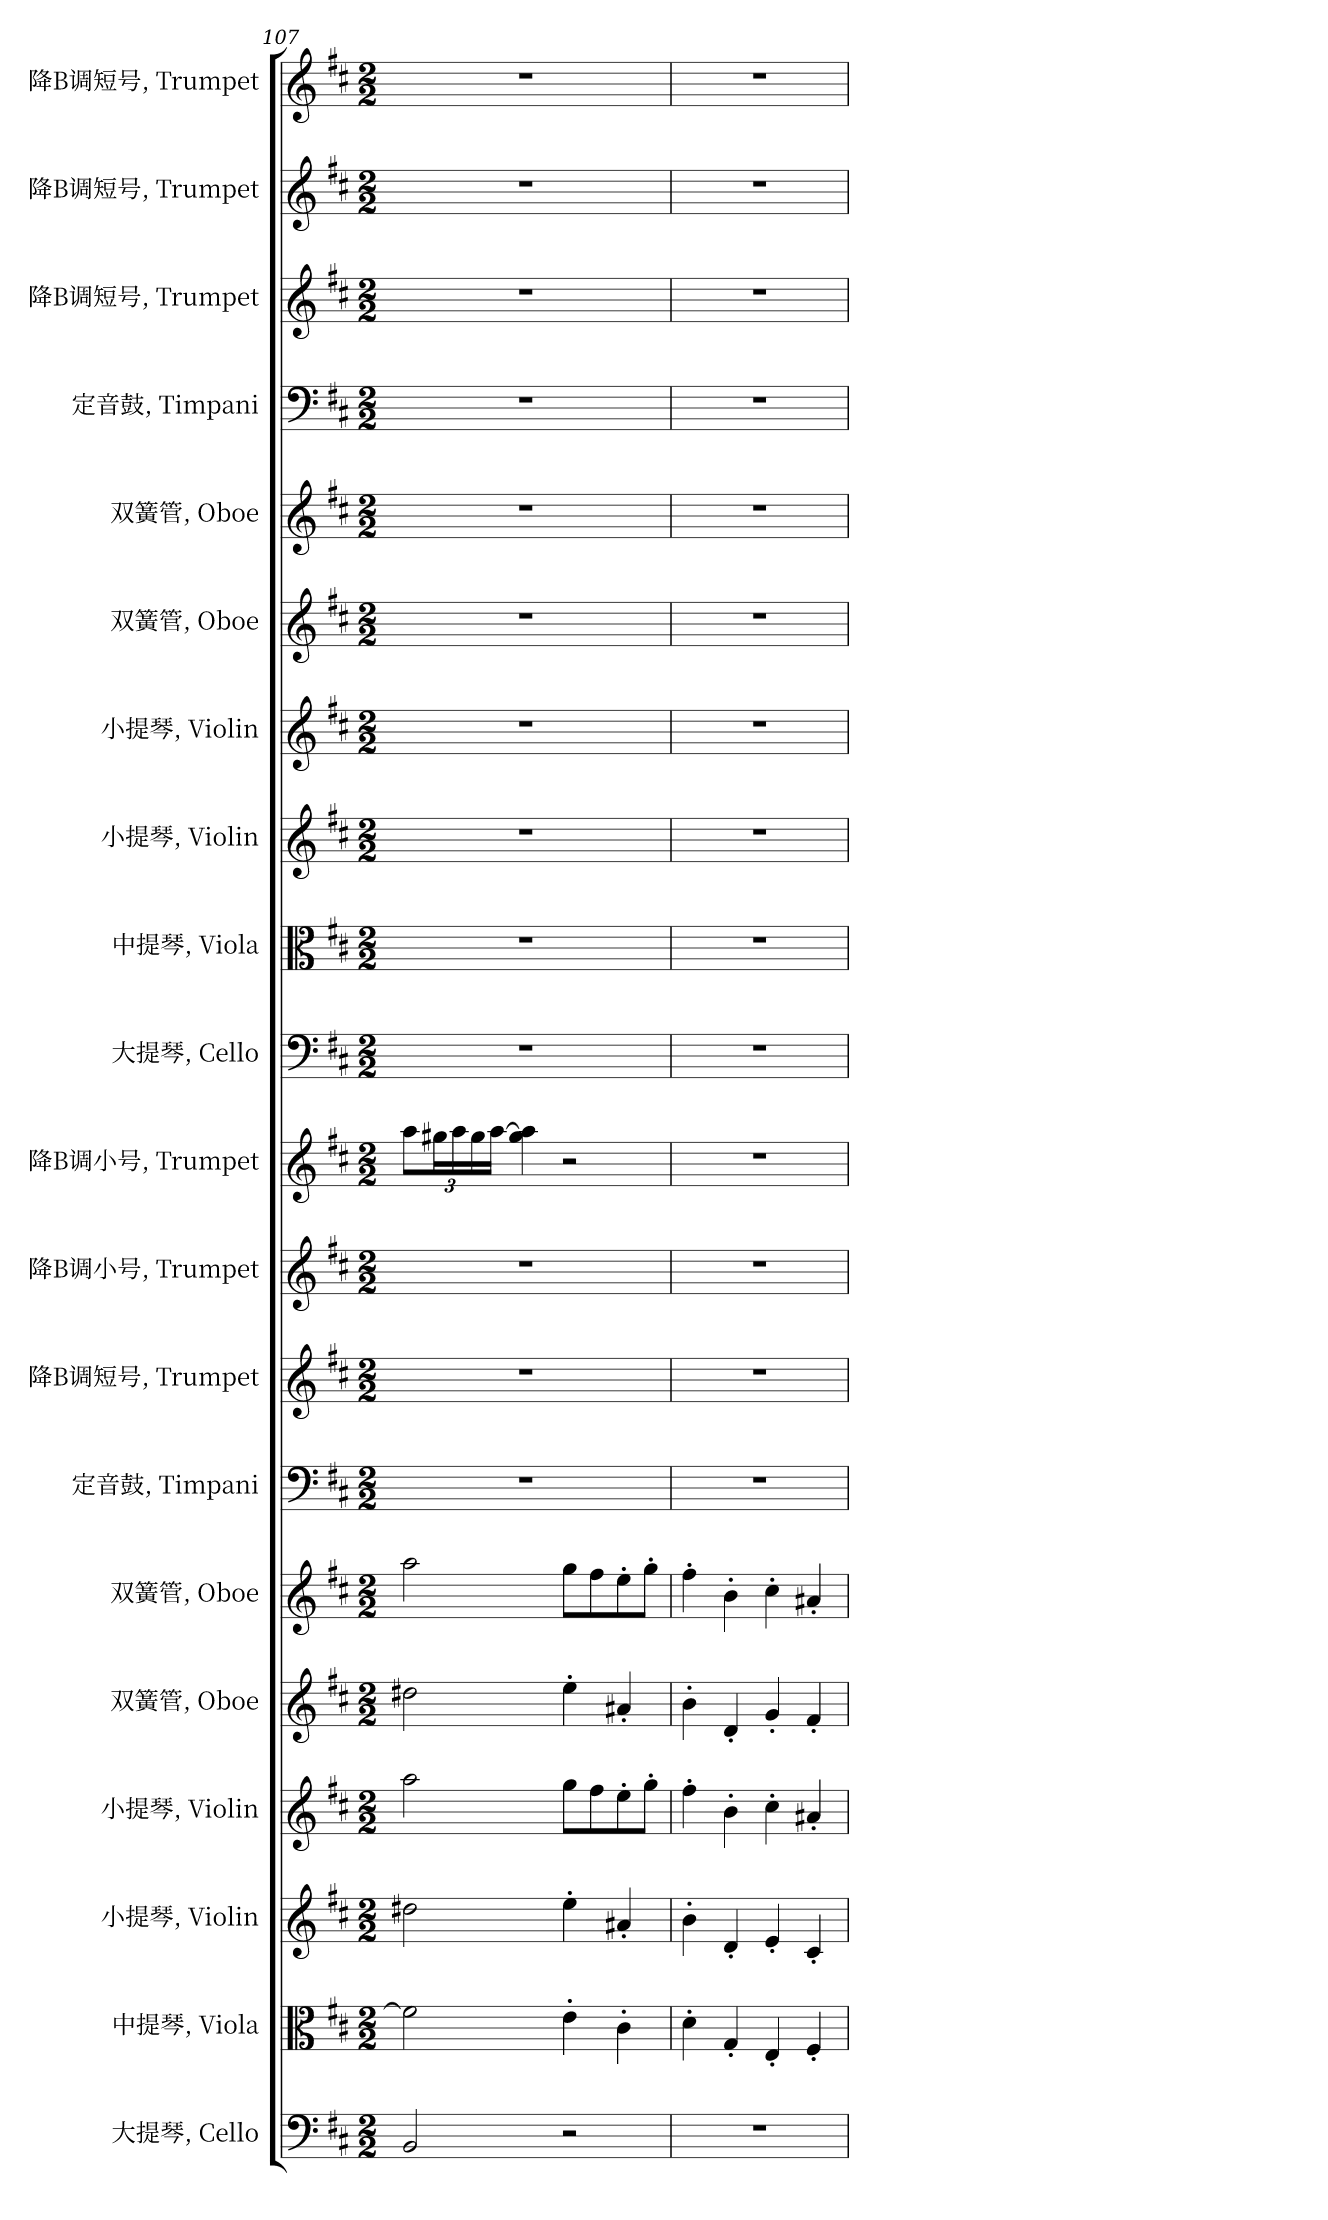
**kern	**kern	**kern	**kern	**kern	**kern	**kern	**kern	**kern	**kern	**kern	**kern	**kern	**kern	**kern	**kern	**kern	**kern	**kern	**kern
*part20	*part19	*part18	*part17	*part16	*part15	*part14	*part13	*part12	*part11	*part10	*part9	*part8	*part7	*part6	*part5	*part4	*part3	*part2	*part1
*staff20	*staff19	*staff18	*staff17	*staff16	*staff15	*staff14	*staff13	*staff12	*staff11	*staff10	*staff9	*staff8	*staff7	*staff6	*staff5	*staff4	*staff3	*staff2	*staff1
*I"大提琴, Cello	*I"中提琴, Viola	*I"小提琴, Violin	*I"小提琴, Violin	*I"双簧管, Oboe	*I"双簧管, Oboe	*I"定音鼓, Timpani	*I"降B调短号, Trumpet	*I"降B调小号, Trumpet	*I"降B调小号, Trumpet	*I"大提琴, Cello	*I"中提琴, Viola	*I"小提琴, Violin	*I"小提琴, Violin	*I"双簧管, Oboe	*I"双簧管, Oboe	*I"定音鼓, Timpani	*I"降B调短号, Trumpet	*I"降B调短号, Trumpet	*I"降B调短号, Trumpet
*	*I'Vla.	*I'Vln.	*I'Vln.	*I'Ob.	*I'Ob.	*I'Timp.	*	*I'B♭ Tpt.	*I'B♭ Tpt.	*	*I'Vla.	*I'Vln.	*I'Vln.	*I'Ob.	*I'Ob.	*I'Timp.	*	*	*
*clefF4	*clefC3	*clefG2	*clefG2	*clefG2	*clefG2	*clefF4	*clefG2	*clefG2	*clefG2	*clefF4	*clefC3	*clefG2	*clefG2	*clefG2	*clefG2	*clefF4	*clefG2	*clefG2	*clefG2
*	*	*	*	*	*	*	*ITrd1c2	*ITrd1c2	*ITrd1c2	*	*	*	*	*	*	*	*ITrd1c2	*ITrd1c2	*ITrd1c2
*k[f#c#]	*k[f#c#]	*k[f#c#]	*k[f#c#]	*k[f#c#]	*k[f#c#]	*k[f#c#]	*k[]	*k[]	*k[]	*k[f#c#]	*k[f#c#]	*k[f#c#]	*k[f#c#]	*k[f#c#]	*k[f#c#]	*k[f#c#]	*k[]	*k[]	*k[]
*M2/2	*M2/2	*M2/2	*M2/2	*M2/2	*M2/2	*M2/2	*M2/2	*M2/2	*M2/2	*M2/2	*M2/2	*M2/2	*M2/2	*M2/2	*M2/2	*M2/2	*M2/2	*M2/2	*M2/2
*	*	*	*	*	*	*	*	*	*Xbrackettup	*	*	*	*	*	*	*	*	*	*
=107	=107	=107	=107	=107	=107	=107	=107	=107	=107	=107	=107	=107	=107	=107	=107	=107	=107	=107	=107
2BB/	2f#\]	2dd#X\	2aa\	2dd#X\	2aa\	1r	1r	1r	12gg\L	1r	1r	1r	1r	1r	1r	1r	1r	1r	1r
.	.	.	.	.	.	.	.	.	24ff#X\L	.	.	.	.	.	.	.	.	.	.
.	.	.	.	.	.	.	.	.	24gg\	.	.	.	.	.	.	.	.	.	.
.	.	.	.	.	.	.	.	.	24ff#\	.	.	.	.	.	.	.	.	.	.
.	.	.	.	.	.	.	.	.	[24gg\JJ	.	.	.	.	.	.	.	.	.	.
.	.	.	.	.	.	.	.	.	4ff#\ 4gg\]	.	.	.	.	.	.	.	.	.	.
2r	4e'\	4ee'\	8gg\L	4ee'\	8gg\L	.	.	.	2r	.	.	.	.	.	.	.	.	.	.
.	.	.	8ff#\	.	8ff#\	.	.	.	.	.	.	.	.	.	.	.	.	.	.
.	4c#'\	4a#X'/	8ee'\	4a#X'/	8ee'\	.	.	.	.	.	.	.	.	.	.	.	.	.	.
.	.	.	8gg'\J	.	8gg'\J	.	.	.	.	.	.	.	.	.	.	.	.	.	.
!!LO:PB:g=z
=108	=108	=108	=108	=108	=108	=108	=108	=108	=108	=108	=108	=108	=108	=108	=108	=108	=108	=108	=108
1r	4d'\	4b'\	4ff#'\	4b'\	4ff#'\	1r	1r	1r	1r	1r	1r	1r	1r	1r	1r	1r	1r	1r	1r
.	4G'/	4d'/	4b'\	4d'/	4b'\	.	.	.	.	.	.	.	.	.	.	.	.	.	.
.	4E'/	4e'/	4cc#'\	4g'/	4cc#'\	.	.	.	.	.	.	.	.	.	.	.	.	.	.
.	4F#'/	4c#'/	4a#X'/	4f#'/	4a#X'/	.	.	.	.	.	.	.	.	.	.	.	.	.	.
=	=	=	=	=	=	=	=	=	=	=	=	=	=	=	=	=	=	=	=
*-	*-	*-	*-	*-	*-	*-	*-	*-	*-	*-	*-	*-	*-	*-	*-	*-	*-	*-	*-
